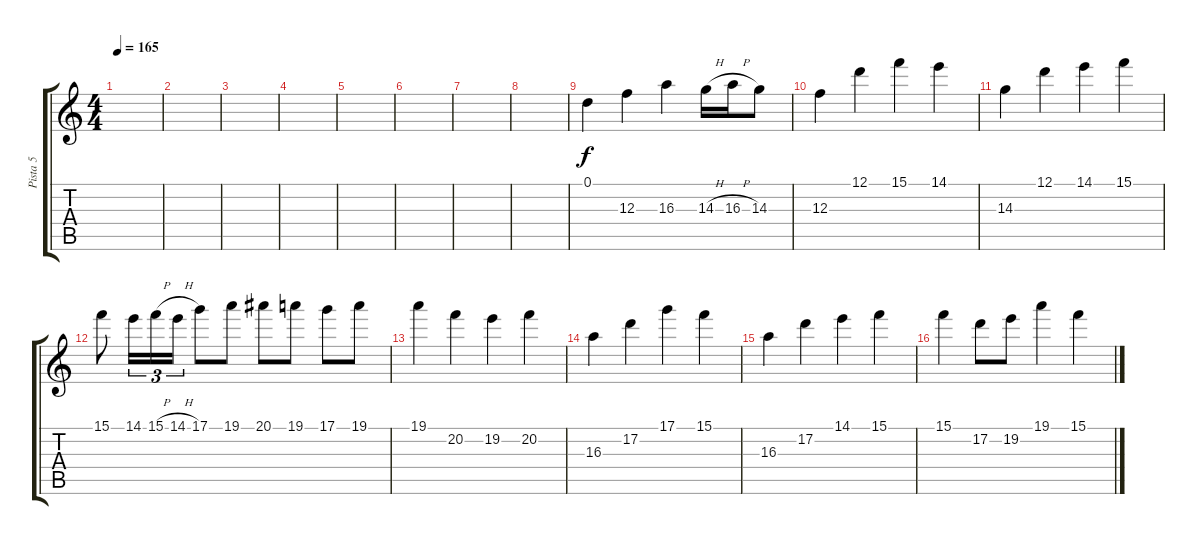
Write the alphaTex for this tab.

\track ("Pista 5" "Pista 5") {instrument acousticguitarsteel}
\staff {score tabs}
\tuning (D4 A3 F3 C3 G2 D2) {hide}
\ts (4 4)
\tempo 165
\clef g2
\ks c
|
|
|
|
|
|
|
|
0.1.4 12.3.4 16.3.4 14.3{h}.16 16.3{h}.16 14.3.8 |
12.3.4 12.1.4 15.1.4 14.1.4 |
14.3.4 12.1.4 14.1.4 15.1.4 |
15.1.8 14.1.16{tu (3 2)} 15.1{h}.16{tu (3 2)} 14.1{h}.16{tu (3 2)} 17.1.8 19.1.8 20.1.8 19.1.8 17.1.8 19.1.8 |
19.1.4 20.2.4 19.2.4 20.2.4 |
16.3.4 17.2.4 17.1.4 15.1.4 |
16.3.4 17.2.4 14.1.4 15.1.4 |
15.1.4 17.2.8 19.2.8 19.1.4 15.1.4
